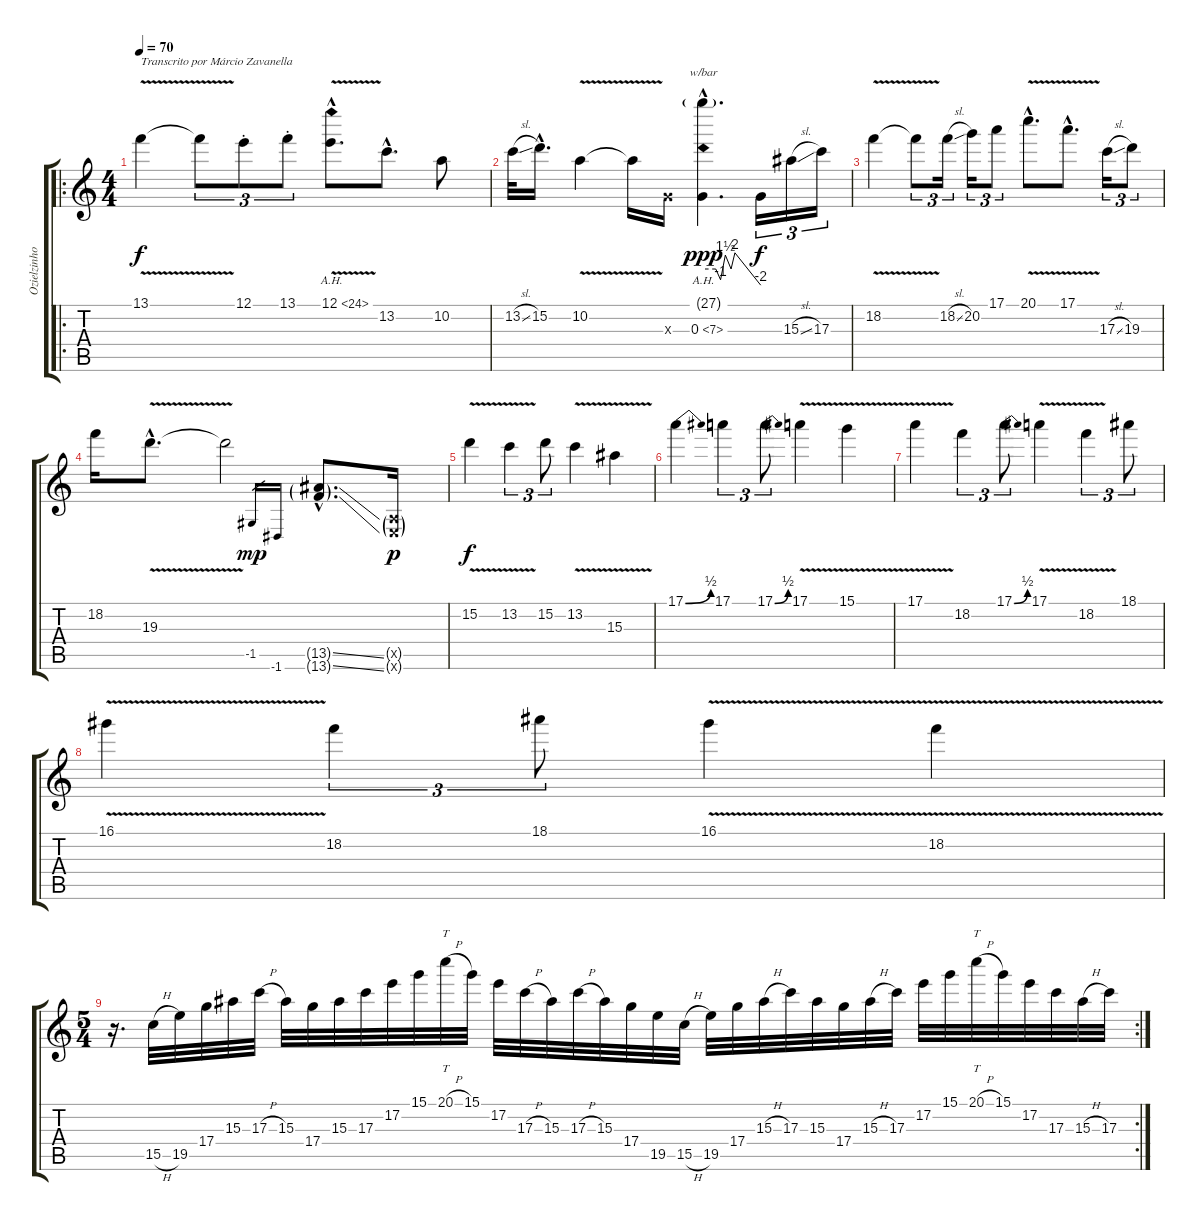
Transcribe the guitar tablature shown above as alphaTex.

\track ("Ozielzinho" "Ozielzinho") {instrument overdrivenguitar}
\staff {score tabs}
\tuning (E4 B3 G3 D3 A2 E2) {hide}
\ro
\ts (4 4)
\tempo 70
\clef g2
\ks c
13.1{v}.4{txt "Transcrito por Márcio Zavanella" dy f instrument overdrivenguitar} 13.1{t}.8{tu (3 2)} 12.1{st}.8{tu (3 2)} 13.1{st}.8{tu (3 2)} 12.1{ah 12 v hac}.8{d} 13.2{hac}.8{d} 10.2.8 |
13.2{sl}.32 15.2{hac}.16{d} 10.2{v}.4 10.2{t}.16 0.3{x}.16 (27.1{g hac} 0.3{ah 7 hac}).4{d tbe (custom default 0 0 13 0 18 -4 23 6 29 0 33 8 60 -8) dy ppp} 0.3{t}.16{tu (3 2) dy f} 15.3{sl}.16{tu (3 2)} 17.3.16{tu (3 2)} |
18.2{v}.4 18.2{t}.8{tu (3 2)} 18.2{sl}.16{tu (3 2)} 20.2.16{tu (3 2)} 17.1.8{tu (3 2)} 20.1{v hac}.8{d} 17.1{v hac}.8{d} 17.3{sl}.16{tu (3 2)} 19.3.8{tu (3 2)} |
18.2.16 19.3{v hac}.8{d} 19.3{t}.2 -1.5.16{gr dy mp} -1.6.16{gr} (13.5{ss g hac} 13.6{ss g hac}).8{d} (0.5{g x} 0.6{g x}).16{dy p} |
15.2{v}.4{dy f} 13.2{v}.4{tu (3 2)} 15.2.8{tu (3 2)} 13.2{v}.4 15.3{v}.4 |
17.1{be (bend 0 0 60 2)}.4 17.1.4{tu (3 2)} 17.1{be (bend 0 0 60 2)}.8{tu (3 2)} 17.1{v}.4 15.1{v}.4 |
17.1{v}.4 18.2.4{tu (3 2)} 17.1{be (bend 0 0 60 2)}.8{tu (3 2)} 17.1{v}.4 18.2{v}.4{tu (3 2)} 18.1.8{tu (3 2)} |
16.1{v}.4 18.2.4{tu (3 2)} 18.1.8{tu (3 2)} 16.1{v}.4 18.2{v}.4 |
\rc 2
\ts (5 4)
r.16{d} 15.5{h}.32 19.5.32 17.4.32 15.3.32 17.3{h}.32 15.3.32 17.4.32 15.3.32 17.3.32 17.2.32 15.1.32 20.1{h}.32{tt} 15.1.32 17.2.32 17.3{h}.32 15.3.32 17.3{h}.32 15.3.32 17.4.32 19.5.32 15.5{h}.32 19.5.32 17.4.32 15.3{h}.32 17.3.32 15.3.32 17.4.32 15.3{h}.32 17.3.32 17.2.32 15.1.32 20.1{h}.32{tt} 15.1.32 17.2.32 17.3.32 15.3{h}.32 17.3.32
